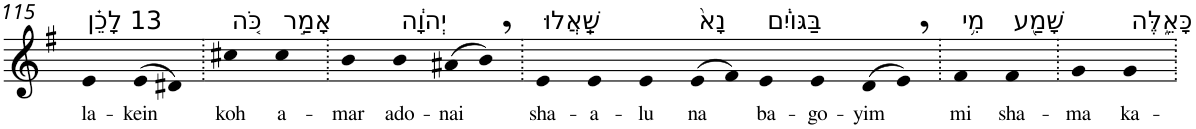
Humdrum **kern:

**kern	**text
*part1	*part1
*staff1	*staff1
*I"Piano	*
*I'Pno	*
!!LO:PB:g=z
*clefG2	*
*k[f#]	*
*G:	*
=115	=115
!LO:TX:a:t=13 לָכֵ֗ן	!
!	!LO:LY:b
4e	la-
!	!LO:LY:b
(>8e	-kein
8d#X)	.
=116.	=116.
!LO:TX:a:t=כֹּ֚ה	!
!	!LO:LY:b
4cc#X	koh
!LO:TX:a:t=אָמַ֣ר	!
!	!LO:LY:b
4cc#	a-
=117.	=117.
!	!LO:LY:b
4b	-mar
!LO:TX:a:t=יְהוָ֔ה	!
!	!LO:LY:b
4b	ado-
!	!LO:LY:b
(>8a#X	-nai
8b,)	.
=118.	=118.
!LO:TX:a:t=שַֽׁאֲלוּ	!
!	!LO:LY:b
4e	sha-
!	!LO:LY:b
4e	-a-
!	!LO:LY:b
4e	-lu
!LO:TX:a:t=נָא֙	!
!	!LO:LY:b
(>8e	na
8f#)	.
!LO:TX:a:t=בַּגּוֹיִ֔ם	!
!	!LO:LY:b
4e	ba-
!	!LO:LY:b
4e	-go-
!	!LO:LY:b
(>8d	-yim
8e,)	.
=119.	=119.
!LO:TX:a:t=מִ֥י	!
!	!LO:LY:b
4f#	mi
!LO:TX:a:t=שָׁמַ֖ע	!
!	!LO:LY:b
4f#	sha-
=120.	=120.
!	!LO:LY:b
4g	-ma
!LO:TX:a:t=כָּאֵ֑לֶּה	!
!	!LO:LY:b
4g	ka-
=.	=.
*-	*-
